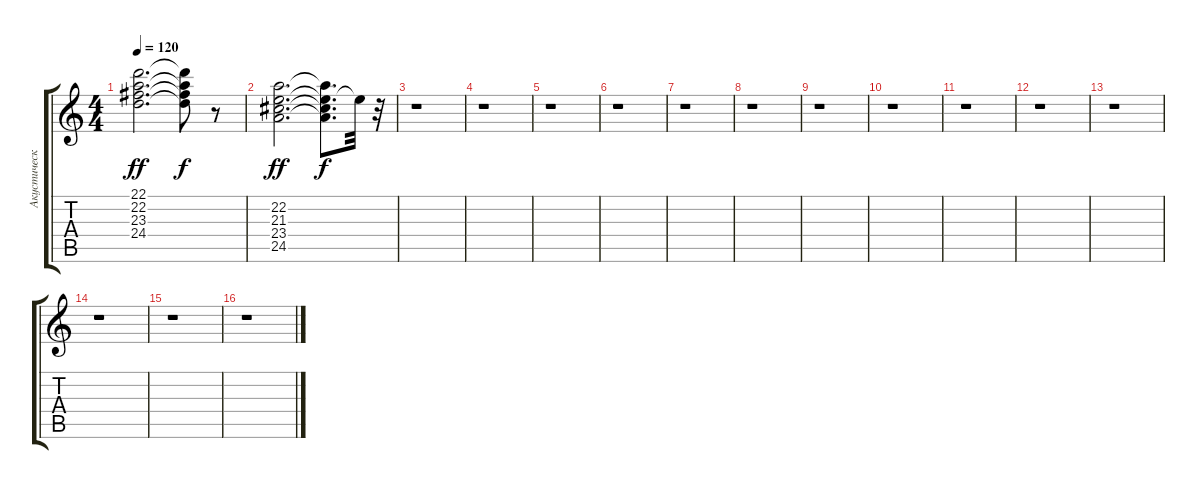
\track ("Акустический Гранд Роял" "Акустическ") {instrument acousticgrandpiano}
\staff {score tabs}
\tuning (E4 B3 G3 D3 A2 E2) {hide}
\ts (4 4)
\tempo 120
\clef g2
\ks c
(22.1 22.2 23.3 24.4).2{d dy ff} (22.1{t} 22.2{t} 23.3{t} 24.4{t}).8{dy f} r.8 |
(22.2 21.3 23.4 24.5).2{d dy ff} (22.2{t} 21.3{t} 23.4{t} 24.5{t}).8{d dy f} 21.3{t}.32 r.32 |
r.1 |
r.1 |
r.1 |
r.1 |
r.1 |
r.1 |
r.1 |
r.1 |
r.1 |
r.1 |
r.1 |
r.1 |
r.1 |
r.1
